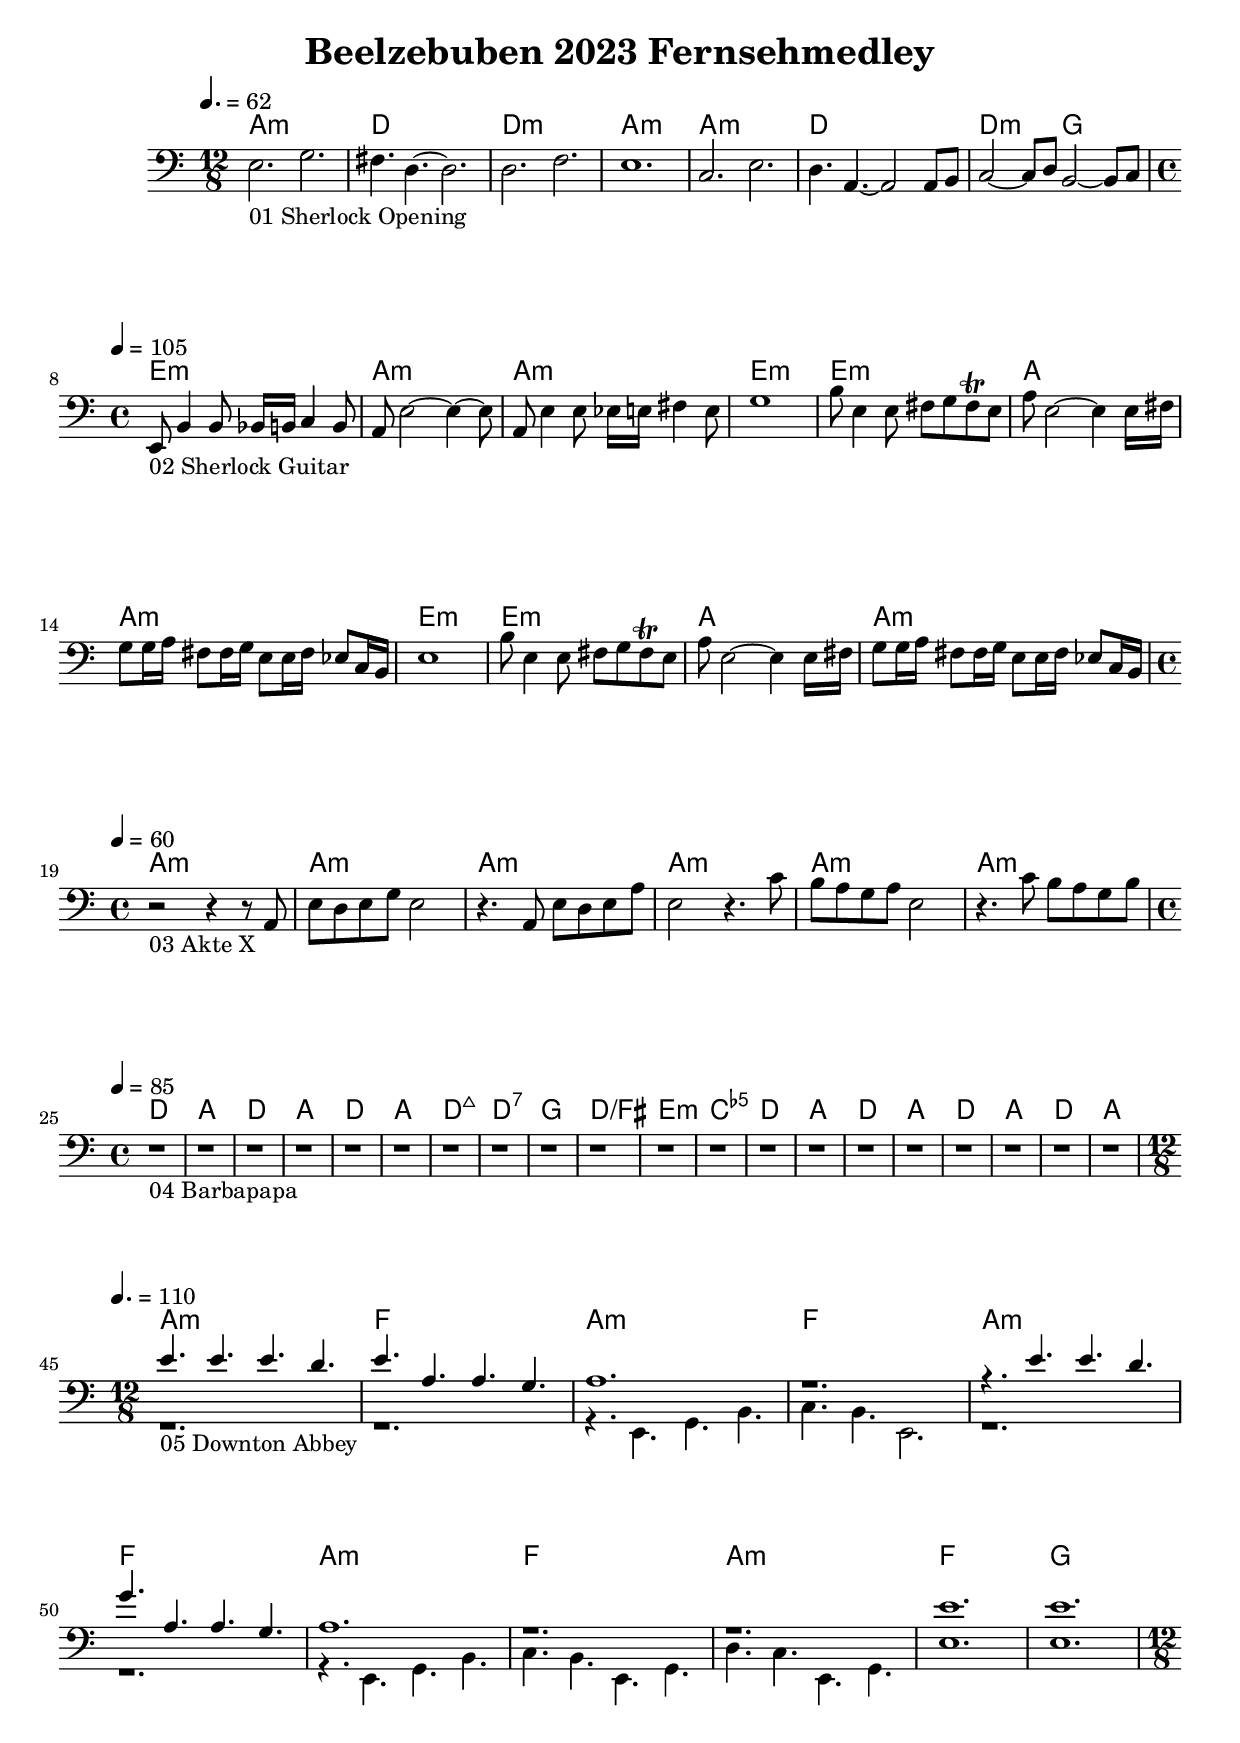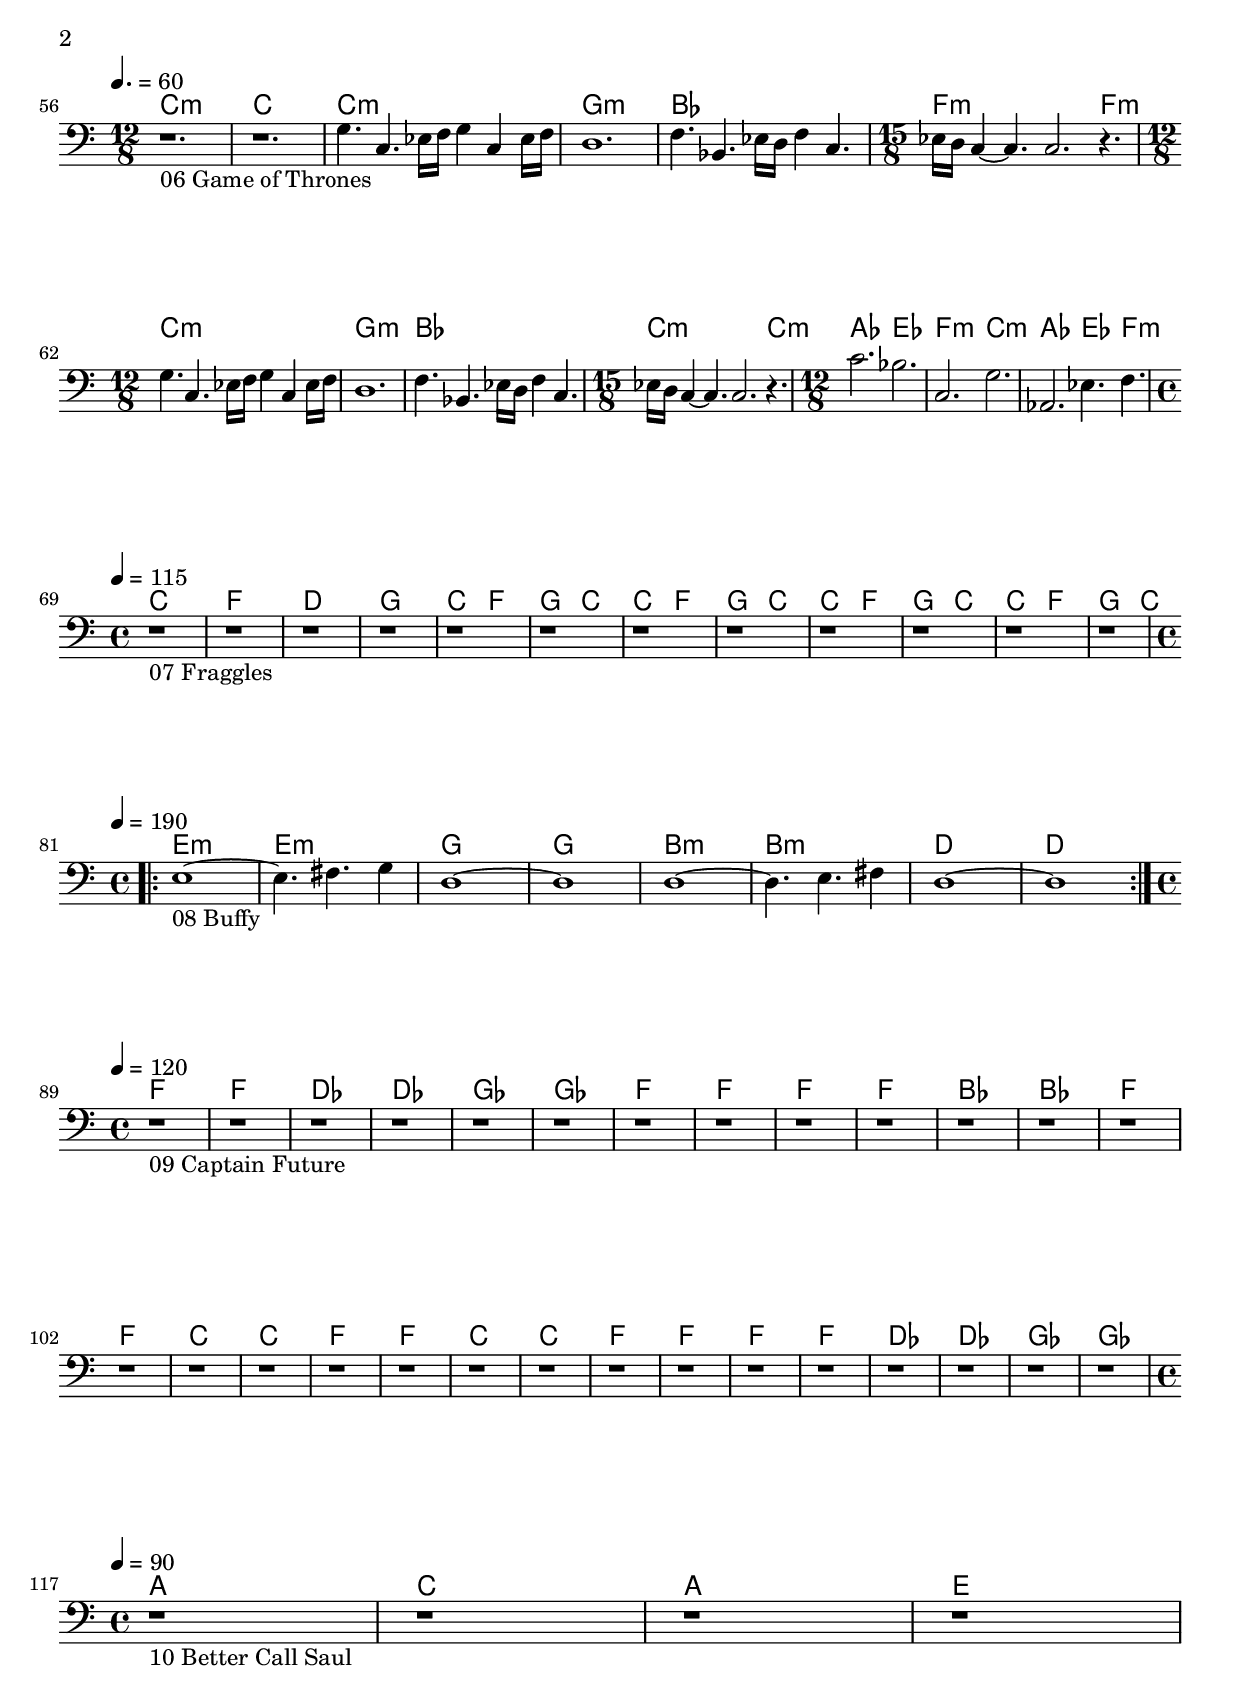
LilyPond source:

\version "2.24.1"

\paper {
  system-system-spacing.basic-distance = #25
}

\header {
	title = "Beelzebuben 2023 Fernsehmedley"
}

\score {
	<<
	\chords {
		% 01 Sherlock Opening
		a1.:m d1. d1.:m a1.:m 
		a1.:m d1. d2.:m g2. 

		% 02 Sherlock Guitar
		e1:m a:m a:m e:m
		e:m a a:m e:m
		e:m a a:m

		% 03 Akte X
		a:m a:m a:m a:m a:m a:m

		% 04 Barbapapa
		d a d a d a d:maj7 d:7
		g d/fis e:m <c e ges>
		d a d a d a d a

		% 05 Downton Abbey
		a1.:m f
		a:m f
		a:m f
		a:m f
		a:m f
		g

		% 06 Game of Thrones
		c1.:m c
		c:m g:m bes f:m f4.:m
		c1.:m g:m bes c:m c4.:m
		as2. es f:m c:m
		as es4. f:m

		% 07 Fraggles
		c1 f d g
		c2 f2 g2 c
		c2 f2 g2 c
		c2 f2 g2 c
		c2 f2 g2 c

		% 08 Buffy
		\repeat volta 2 {
			e1:m e1:m g g b:m b:m d d
		}

		% 09 Captain Future
		f1 f des des ges ges
		f f f f
		bes bes f f
		c c f f
		c c f f
		f f des des ges ges	

		% 10 Better Call Saul
		a c a e
	}
	\new Staff {
		% 01 Sherlock Opening
		\tempo 4. = 62
		\time 12/8
		\clef bass
		\relative c {
			e2._"01 Sherlock Opening" g |
			fis4. d4.~ d2.		 |
			d2. f			 |
			e1.			 |
			c2. e			 |
			d4. a4.~ a2 a8 b8	 |
			c2~ c8 d8 b2~ b8 c8	 | \break
		}

		% 02 Sherlock Guitar
		\tempo 4 = 105
		\time 4/4
		\relative c {
			e,8_"02 Sherlock Guitar" b'4 b8 bes16 b c4 b8	|
			a8 e'2~ e4~ e8					|
			a,8 e'4 e8 es16 e fis4 e8			|
			g1						|
			b8 e,4 e8 fis8 g fis \trill e			|
			a8 e2~ e4 e16 fis				|
			g8 g16 a fis8 fis16 g e8 e16 fis es8 c16 b	|
			e1						|
			b'8 e,4 e8 fis8 g fis \trill e			|
			a8 e2~ e4 e16 fis				|
			g8 g16 a fis8 fis16 g e8 e16 fis es8 c16 b	| \break
		}

		% 03 Akte X
		\tempo 4 = 60
		\time 4/4
		\relative c {
			r2_"03 Akte X" r4 r8 a8				|
			e' d e g e2					|
			r4. a,8 e' d e a				|
			e2 r4. c'8					|
			b a g a e2					|
			r4. c'8 b a g b					| \break
		}

		% 04 Barbapapa
		\tempo 4 = 85
		\time 4/4
		\relative c {
			r1_"04 Barbapapa" r1 r1 r1 r1 r1 r1 r1
			r1 r1 r1 r1
			r1 r1 r1 r1 r1 r1 r1 r1 \break
		}

		% 05 Downton Abbey
		\tempo 4. = 110
		\time 12/8
		<<
		\relative c {
			\voiceOne
			e'4._"05 Downton Abbey " e e d			|
			e a, a g					|
			a1.						|
			r1.						|
			r4. e' e d					|
			g a, a g					|
			a1.						|
			r						|
			r						|
			e'						|
			e						|
		}
		\new Voice \relative c {
			\voiceTwo
			r1.						|
			r1.						|
			r4. e, g b					|
			c b e,2.					|
			r1.						|
			r1.						|
			r4. e g b					|
			c b e, g					|
			d' c e, g					|
			e'1.						|
			e1.						| \break
		}
		>>
		\oneVoice

		% 06 Game of Thrones
		\tempo 4. = 60
		\time 12/8
		\relative c {
			r1._"06 Game of Thrones"
			r

			g'4. c, es16 f g4 c, es16 f			|
			d1.						|
			f4. bes, es16 d f4 c4.				|
			\time 15/8
			es16 d c4~ c4. c2. r4.				|
			\time 12/8

			g'4. c, es16 f g4 c, es16 f			|
			d1.						|
			f4. bes, es16 d f4 c4.				|
			\time 15/8
			es16 d c4~ c4. c2. r4.				|
			\time 12/8

			c'2. bes					|
			c, g'						|
			as, es'4. f					| \break
		}

		% 07 Fraggles
		\tempo 4 = 115
		\time 4/4
		\relative c {
			r1_"07 Fraggles"
			r1 r1 r1 r1 r1 r1 r1 r1 r1 r1 r1		| \break
		}

		% 08 Buffy
		\tempo 4 = 190
		\time 4/4
		\relative c {
			\repeat volta 2 {
				e1~_"08 Buffy"	| e4. fis g4	| d1~	| d	|
				d~		| d4. e4. fis4	| d1~	| d	|
			} \break
		}

		% 09 Captain Future
		\tempo 4 = 120
		\time 4/4
		\relative c {
			r1_"09 Captain Future"
			r1 r1 r1 r1 r1

			r1 r1 r1 r1
			r1 r1 r1 r1
			r1 r1 r1 r1
			r1 r1 r1 r1

			r1 r1 r1 r1 r1 r1 \break
		}

		% 10 Better Call Saul
		\tempo 4 = 90
		\time 4/4
		\relative c {
			r1_"10 Better Call Saul"
			r1
			r1
			r1
		}
	}

	>>
	\midi {}
	\layout {}
}
